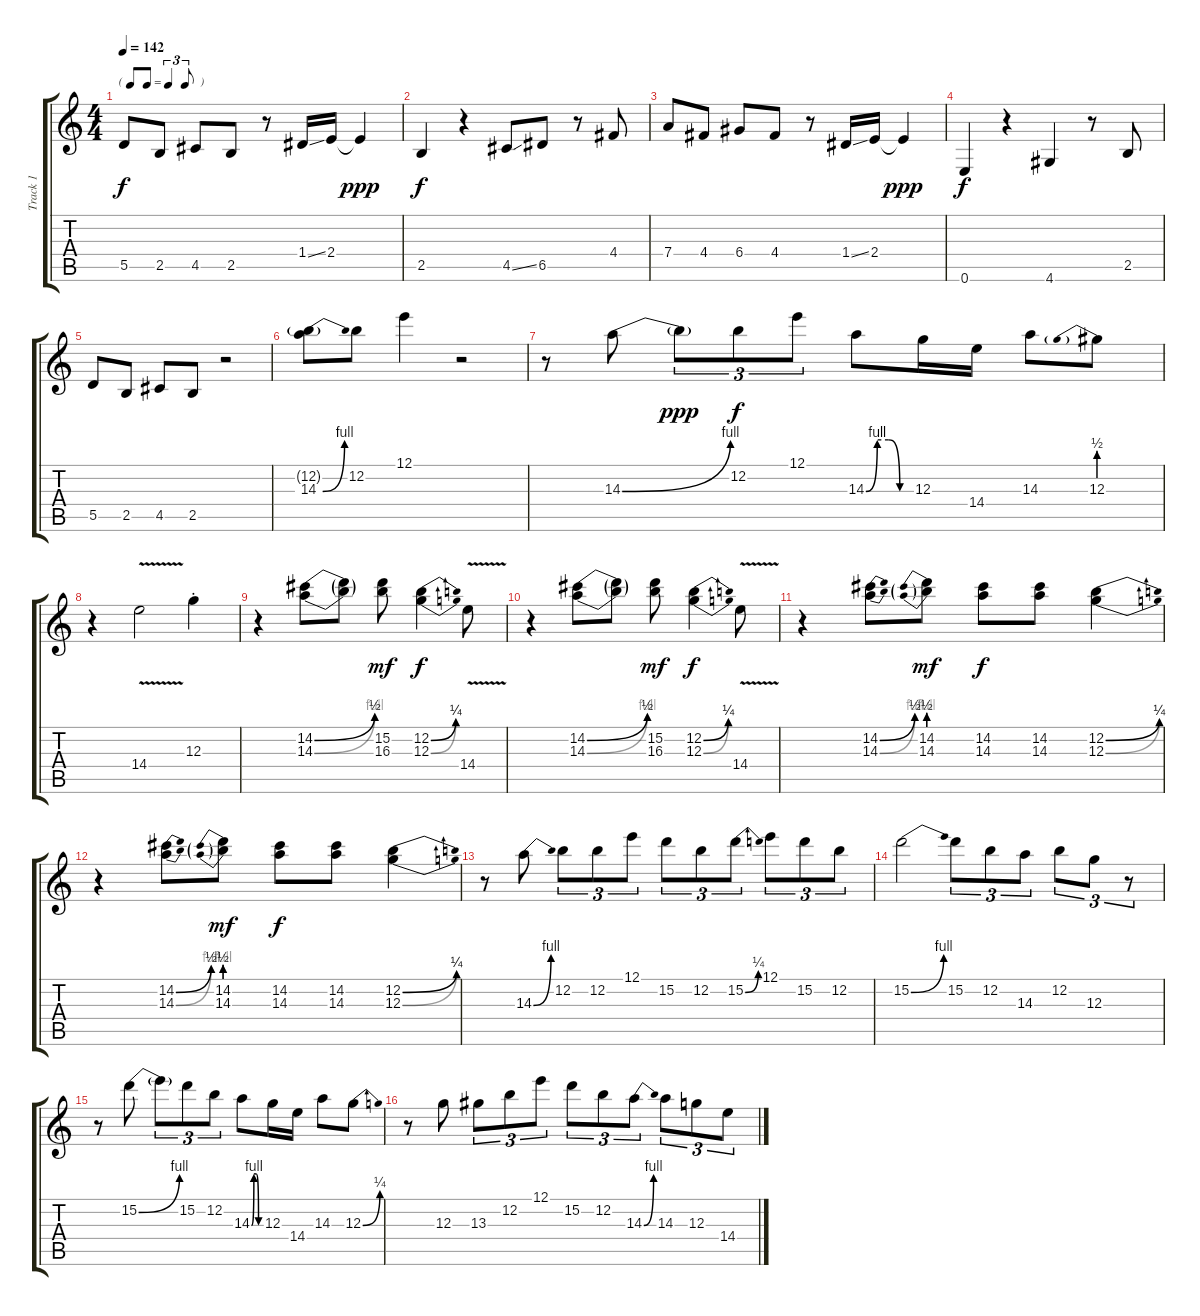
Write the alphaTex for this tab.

\track ("Track 1" "Track 1") {instrument overdrivenguitar}
\staff {score tabs}
\tuning (E4 B3 G3 D3 A2 E2) {hide}
\ts (4 4)
\tf triplet8th
\tempo 142
\clef g2
\ks c
5.5.8{dy f} 2.5.8 4.5.8 2.5.8 r.8 1.4{ss}.16 2.4.16 2.4{t}.4{dy ppp} |
2.5.4{dy f} r.4 4.5{ss}.8 6.5.8 r.8 4.4.8 |
7.4.8 4.4.8 6.4.8 4.4.8 r.8 1.4{ss}.16 2.4.16 2.4{t}.4{dy ppp} |
0.6.4{dy f} r.4 4.6.4 r.8 2.5.8 |
5.5.8 2.5.8 4.5.8 2.5.8 r.2 |
(12.2{g} 14.3{be (bend 0 0 60 4)}).8 12.2.8 12.1.4 r.2 |
r.8 14.3{be (bend 0 0 60 4)}.8 14.3{t}.8{tu (3 2) dy ppp} 12.2.8{tu (3 2) dy f} 12.1.8{tu (3 2)} 14.3{be (custom 0 0 15 4 30 4 45 0 60 0)}.8 12.3.16 14.4.16 14.3.8 12.3{be (prebend 0 2 60 2)}.8 |
r.4 14.4{v}.2 12.3{st}.4 |
r.4 (14.2{be (bend 0 0 60 2)} 14.3{be (bend 0 0 60 4)}).8 (14.2{t} 14.3{t}).8 (15.2 16.3).8{dy mf} (12.2{be (bend 0 0 60 1)} 12.3{be (bend 0 0 60 1)}).4{dy f} 14.4{v}.8 |
r.4 (14.2{be (bend 0 0 60 2)} 14.3{be (bend 0 0 60 4)}).8 (14.2{t} 14.3{t}).8 (15.2 16.3).8{dy mf} (12.2{be (bend 0 0 60 1)} 12.3{be (bend 0 0 60 1)}).4{dy f} 14.4{v}.8 |
r.4 (14.2{be (bend 0 0 60 2)} 14.3{be (bend 0 0 60 4)}).8 (14.2{be (prebend 0 2 60 2)} 14.3{be (prebend 0 4 60 4)}).8{dy mf} (14.2 14.3).8{dy f} (14.2 14.3).8 (12.2{be (bend 0 0 60 1)} 12.3{be (bend 0 0 60 1)}).4 |
r.4 (14.2{be (bend 0 0 60 2)} 14.3{be (bend 0 0 60 4)}).8 (14.2{be (prebend 0 2 60 2)} 14.3{be (prebend 0 4 60 4)}).8{dy mf} (14.2 14.3).8{dy f} (14.2 14.3).8 (12.2{be (bend 0 0 60 1)} 12.3{be (bend 0 0 60 1)}).4 |
r.8 14.3{be (bend 0 0 60 4)}.8 12.2.8{tu (3 2)} 12.2.8{tu (3 2)} 12.1.8{tu (3 2)} 15.2.8{tu (3 2)} 12.2.8{tu (3 2)} 15.2{be (bend 0 0 60 1)}.8{tu (3 2)} 12.1.8{tu (3 2)} 15.2.8{tu (3 2)} 12.2.8{tu (3 2)} |
15.2{be (bend 0 0 60 4)}.2 15.2.8{tu (3 2)} 12.2.8{tu (3 2)} 14.3.8{tu (3 2)} 12.2.8{tu (3 2)} 12.3.8{tu (3 2)} r.8{tu (3 2)} |
r.8 15.2{be (bend 0 0 60 4)}.8 15.2{t}.8{tu (3 2)} 15.2.8{tu (3 2)} 12.2.8{tu (3 2)} 14.3{be (custom 0 0 15 4 30 4 45 0 60 0)}.8 12.3.16 14.4.16 14.3.8 12.3{be (bend 0 0 60 1)}.8 |
r.8 12.3.8 13.3.8{tu (3 2)} 12.2.8{tu (3 2)} 12.1.8{tu (3 2)} 15.2.8{tu (3 2)} 12.2.8{tu (3 2)} 14.3{be (bend 0 0 60 4)}.8{tu (3 2)} 14.3.8{tu (3 2)} 12.3.8{tu (3 2)} 14.4.8{tu (3 2)}
